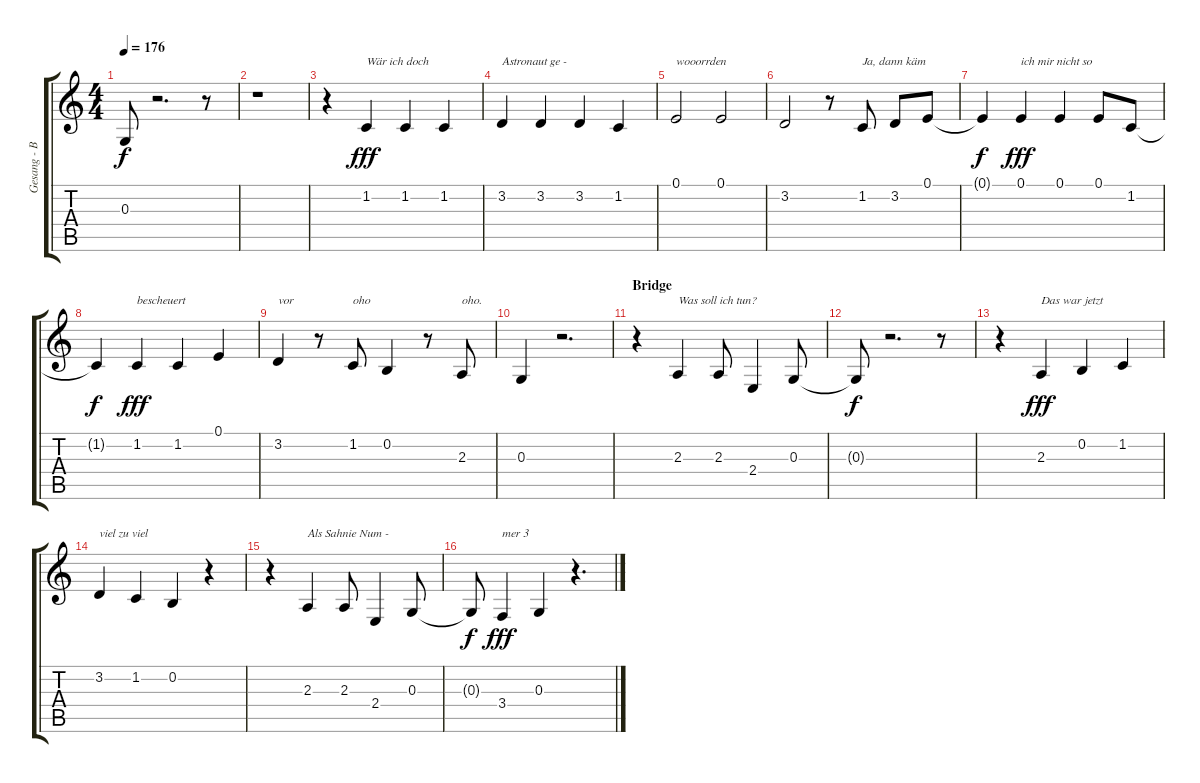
\track ("Gesang - Bela B." "Gesang - B") {instrument lead8bassandlead}
\staff {score tabs}
\tuning (E4 B3 G3 D3 A2 E2) {hide}
\ts (4 4)
\tempo 176
\clef g2
\ks c
0.3{t}.8{dy f} r.2{d} r.8 |
r.1 |
r.4 1.2.4{txt "Wär ich doch" dy fff} 1.2.4 1.2.4 |
3.2.4{txt "Astronaut ge -"} 3.2.4 3.2.4 1.2.4 |
0.1.2{txt "wooorrden"} 0.1.2 |
3.2.2 r.8 1.2.8{txt "Ja, dann käm"} 3.2.8 0.1.8 |
0.1{t}.4{dy f} 0.1.4{txt "ich mir nicht so" dy fff} 0.1.4 0.1.8 1.2.8 |
1.2{t}.4{dy f} 1.2.4{txt "bescheuert" dy fff} 1.2.4 0.1.4 |
3.2.4{txt "vor"} r.8 1.2.8{txt "oho"} 0.2.4 r.8 2.3.8{txt "oho."} |
0.3.4 r.2{d} |
\section ("" "Bridge")
r.4 2.3.4{txt "Was soll ich tun?"} 2.3.8 2.4.4 0.3.8 |
0.3{t}.8{dy f} r.2{d} r.8 |
r.4 2.3.4{txt "Das war jetzt" dy fff} 0.2.4 1.2.4 |
3.2.4{txt "viel zu viel"} 1.2.4 0.2.4 r.4 |
r.4 2.3.4{txt "Als Sahnie Num -"} 2.3.8 2.4.4 0.3.8 |
0.3{t}.8{dy f} 3.4.4{txt "mer 3" dy fff} 0.3.4 r.4{d}
